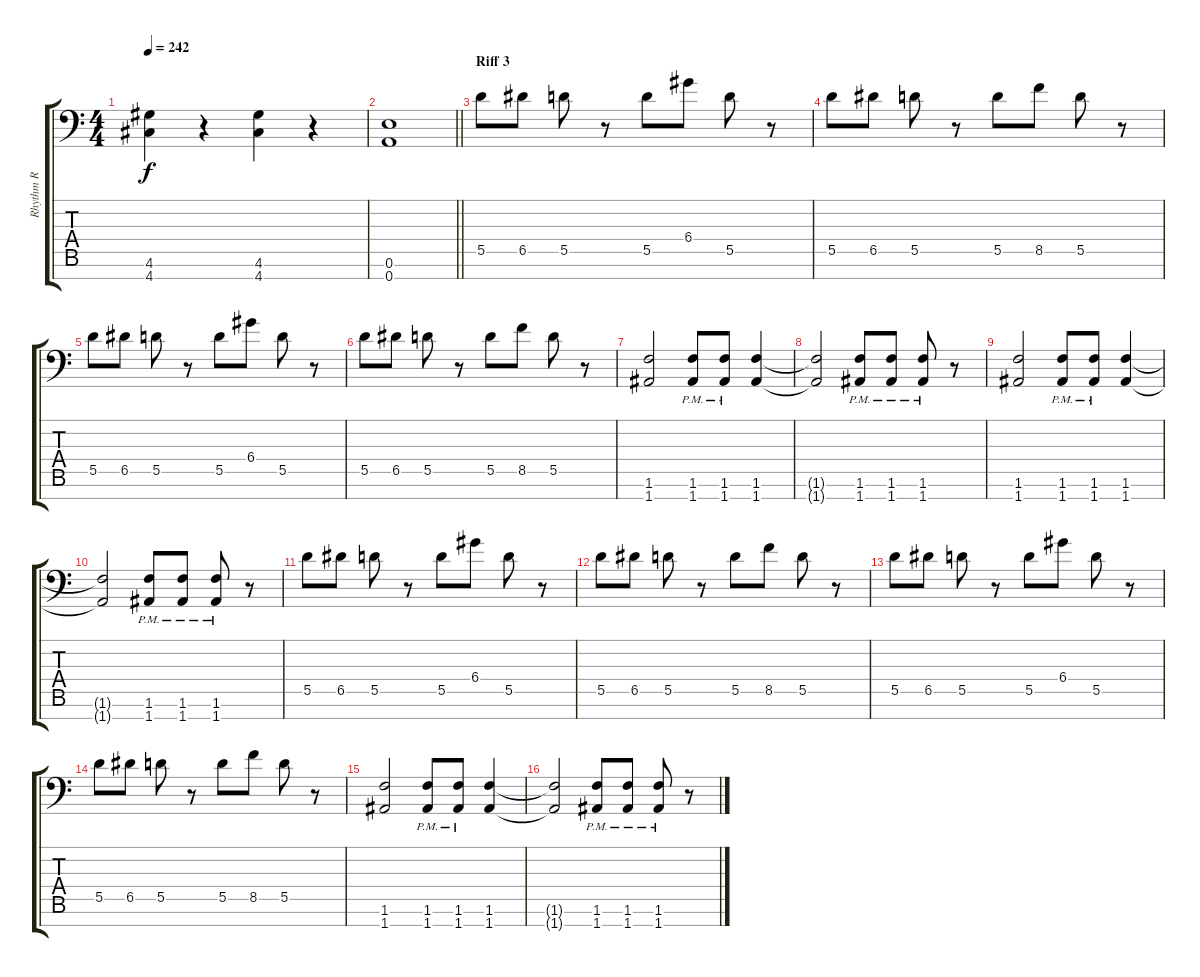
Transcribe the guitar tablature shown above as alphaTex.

\track ("Rhythm R" "Rhythm R") {instrument overdrivenguitar}
\staff {score tabs}
\tuning (E4 B3 G3 D3 A2 E2 A1) {hide}
\ts (4 4)
\tempo 242
\clef f4
\ks c
(4.6 4.7).4{dy f} r.4 (4.6 4.7).4 r.4 |
\barLineRight lightlight
(0.6 0.7).1 |
\section ("" "Riff 3")
5.5.8 6.5.8 5.5.8 r.8 5.5.8 6.4.8 5.5.8 r.8 |
5.5.8 6.5.8 5.5.8 r.8 5.5.8 8.5.8 5.5.8 r.8 |
5.5.8 6.5.8 5.5.8 r.8 5.5.8 6.4.8 5.5.8 r.8 |
5.5.8 6.5.8 5.5.8 r.8 5.5.8 8.5.8 5.5.8 r.8 |
(1.6 1.7).2 (1.6{pm} 1.7{pm}).8 (1.6{pm} 1.7{pm}).8 (1.6 1.7).4 |
(1.6{t} 1.7{t}).2 (1.6{pm} 1.7{pm}).8 (1.6{pm} 1.7{pm}).8 (1.6{pm} 1.7{pm}).8 r.8 |
(1.6 1.7).2 (1.6{pm} 1.7{pm}).8 (1.6{pm} 1.7{pm}).8 (1.6 1.7).4 |
(1.6{t} 1.7{t}).2 (1.6{pm} 1.7{pm}).8 (1.6{pm} 1.7{pm}).8 (1.6{pm} 1.7{pm}).8 r.8 |
5.5.8 6.5.8 5.5.8 r.8 5.5.8 6.4.8 5.5.8 r.8 |
5.5.8 6.5.8 5.5.8 r.8 5.5.8 8.5.8 5.5.8 r.8 |
5.5.8 6.5.8 5.5.8 r.8 5.5.8 6.4.8 5.5.8 r.8 |
5.5.8 6.5.8 5.5.8 r.8 5.5.8 8.5.8 5.5.8 r.8 |
(1.6 1.7).2 (1.6{pm} 1.7{pm}).8 (1.6{pm} 1.7{pm}).8 (1.6 1.7).4 |
(1.6{t} 1.7{t}).2 (1.6{pm} 1.7{pm}).8 (1.6{pm} 1.7{pm}).8 (1.6{pm} 1.7{pm}).8 r.8
